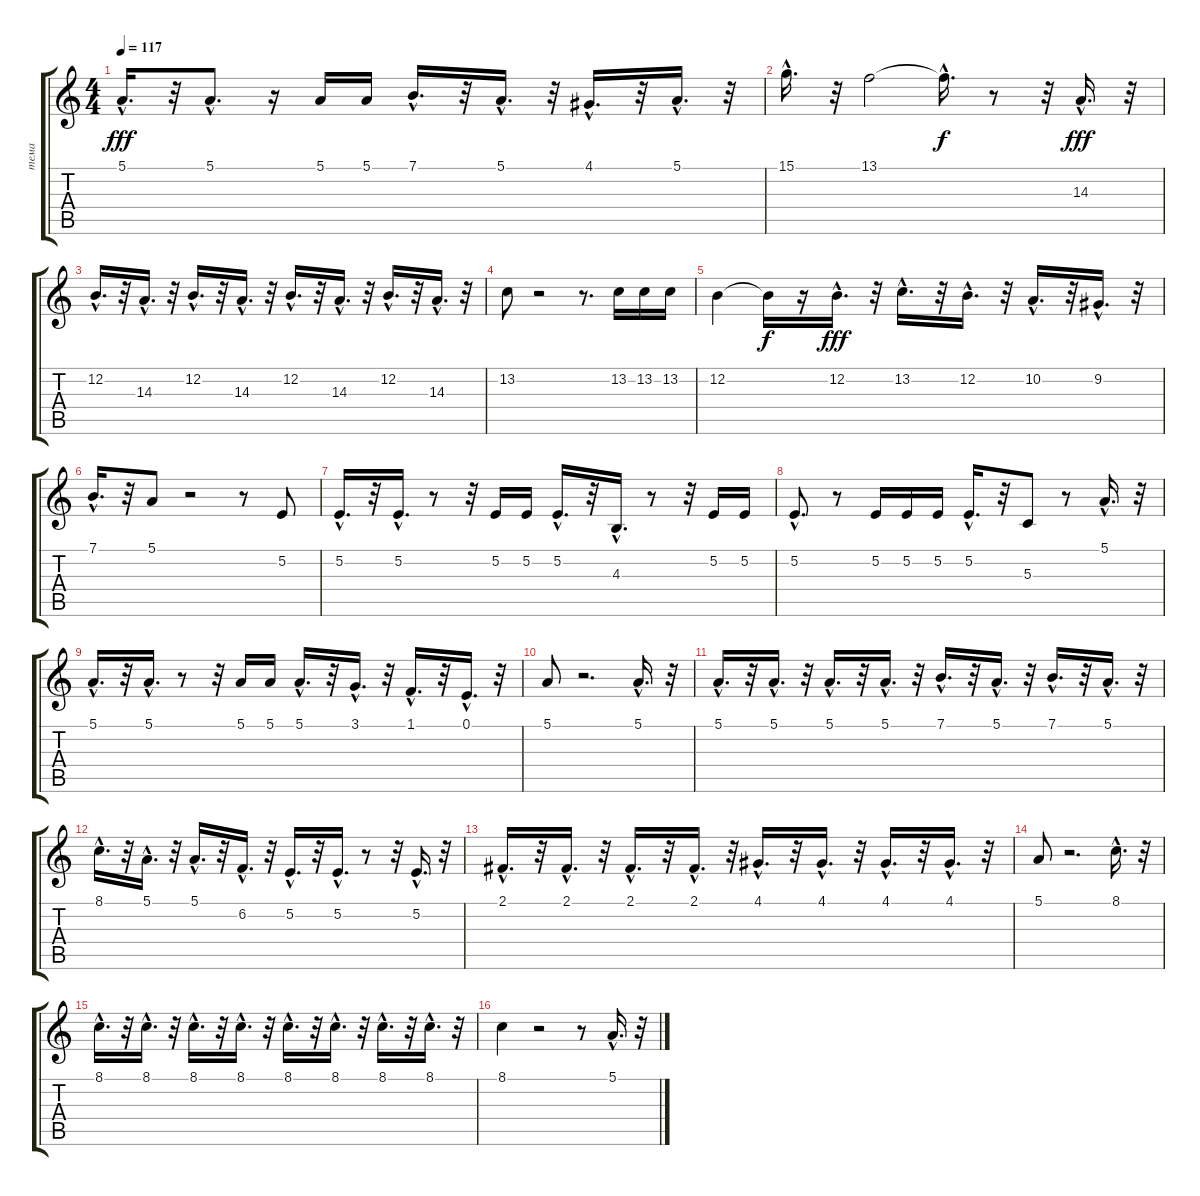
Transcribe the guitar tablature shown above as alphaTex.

\track ("тема" "тема") {instrument trumpet}
\staff {score tabs}
\tuning (E4 B3 G3 D3 A2 E2) {hide}
\ts (4 4)
\tempo 117
\clef g2
\ks c
5.1{hac}.16{d dy fff} r.32 5.1{hac}.8{d} r.16 5.1.16 5.1.16 7.1{hac}.16{d} r.32 5.1{hac}.16{d} r.32 4.1{hac}.16{d} r.32 5.1{hac}.16{d} r.32 |
15.1{hac}.16{d} r.32 13.1.2 13.1{hac t}.16{d dy f} r.8 r.32 14.3{hac}.16{d dy fff} r.32 |
12.2{hac}.16{d} r.32 14.3{hac}.16{d} r.32 12.2{hac}.16{d} r.32 14.3{hac}.16{d} r.32 12.2{hac}.16{d} r.32 14.3{hac}.16{d} r.32 12.2{hac}.16{d} r.32 14.3{hac}.16{d} r.32 |
13.2.8 r.2 r.8{d} 13.2.16{volume 3} 13.2.16{volume 2} 13.2.16{volume 1} |
12.2.4 12.2{t}.16{dy f} r.16 12.2{hac}.16{d dy fff} r.32 13.2{hac}.16{d} r.32 12.2{hac}.16{d volume 1} r.32 10.2{hac}.16{d volume 1} r.32 9.2{hac}.16{d} r.32 |
7.1{hac}.16{d} r.32 5.1.8 r.2 r.8 5.2.8{volume 15} |
5.2{hac}.16{d} r.32 5.2{hac}.16{d} r.8 r.32 5.2.16 5.2.16 5.2{hac}.16{d} r.32 4.3{hac}.16{d} r.8 r.32 5.2.16 5.2.16 |
5.2{hac}.8{d} r.8 5.2.16 5.2.16 5.2.16 5.2{hac}.16{d} r.32 5.3.8 r.8 5.1{hac}.16{d} r.32 |
5.1{hac}.16{d} r.32 5.1{hac}.16{d} r.8 r.32 5.1.16 5.1.16 5.1{hac}.16{d} r.32 3.1{hac}.16{d} r.32 1.1{hac}.16{d} r.32 0.1{hac}.16{d} r.32 |
5.1.8 r.2{d} 5.1{hac}.16{d} r.32 |
5.1{hac}.16{d} r.32 5.1{hac}.16{d} r.32 5.1{hac}.16{d} r.32 5.1{hac}.16{d} r.32 7.1{hac}.16{d} r.32 5.1{hac}.16{d} r.32 7.1{hac}.16{d} r.32 5.1{hac}.16{d} r.32 |
8.1{hac}.16{d} r.32 5.1{hac}.16{d} r.32 5.1{hac}.16{d} r.32 6.2{hac}.16{d} r.32 5.2{hac}.16{d} r.32 5.2{hac}.16{d} r.8 r.32 5.2{hac}.16{d} r.32 |
2.1{hac}.16{d} r.32 2.1{hac}.16{d} r.32 2.1{hac}.16{d} r.32 2.1{hac}.16{d} r.32 4.1{hac}.16{d} r.32 4.1{hac}.16{d} r.32 4.1{hac}.16{d} r.32 4.1{hac}.16{d} r.32 |
5.1.8 r.2{d} 8.1{hac}.16{d} r.32 |
8.1{hac}.16{d} r.32 8.1{hac}.16{d} r.32 8.1{hac}.16{d} r.32 8.1{hac}.16{d} r.32 8.1{hac}.16{d} r.32 8.1{hac}.16{d} r.32 8.1{hac}.16{d} r.32 8.1{hac}.16{d} r.32 |
8.1.4 r.2 r.8 5.1{hac}.16{d} r.32
